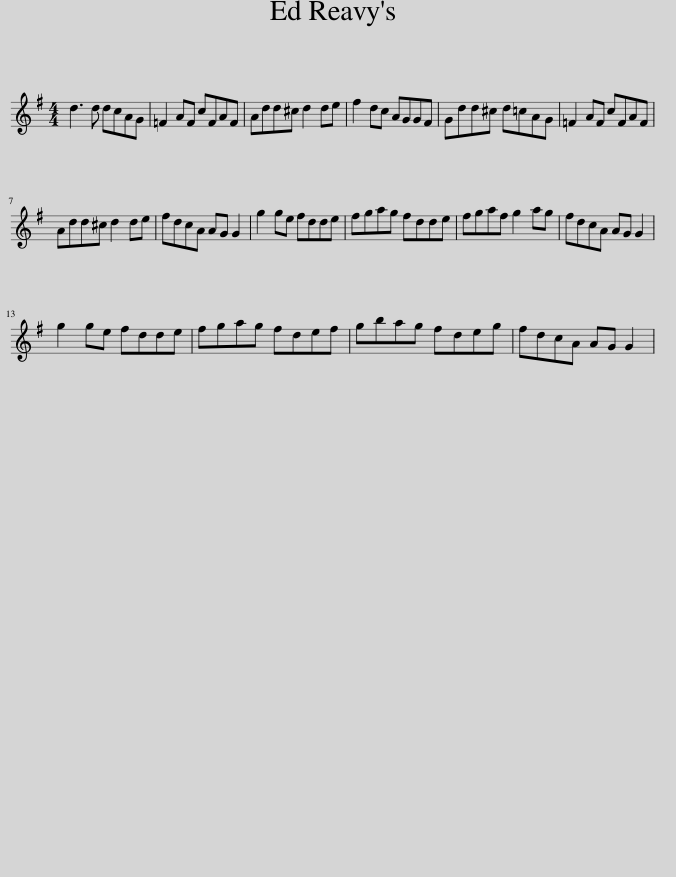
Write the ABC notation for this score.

X:1
L:1/8
M:4/4
I:linebreak $
K:G
V:1 treble
V:1
 d3 d dcAG | =F2 AF cFAF | Add^c d2 de | f2 dc AGGF | Gdd^c d=cAG | %5
 =F2 AF cFAF |$ Add^c d2 de | fdcA AG G2 | g2 ge fdde | fgag fdde | %10
 fgaf g2 ag | fdcA AG G2 |$ g2 ge fdde | fgag fdef | gbag fdeg | %15
 fdcA AG G2 | %16
